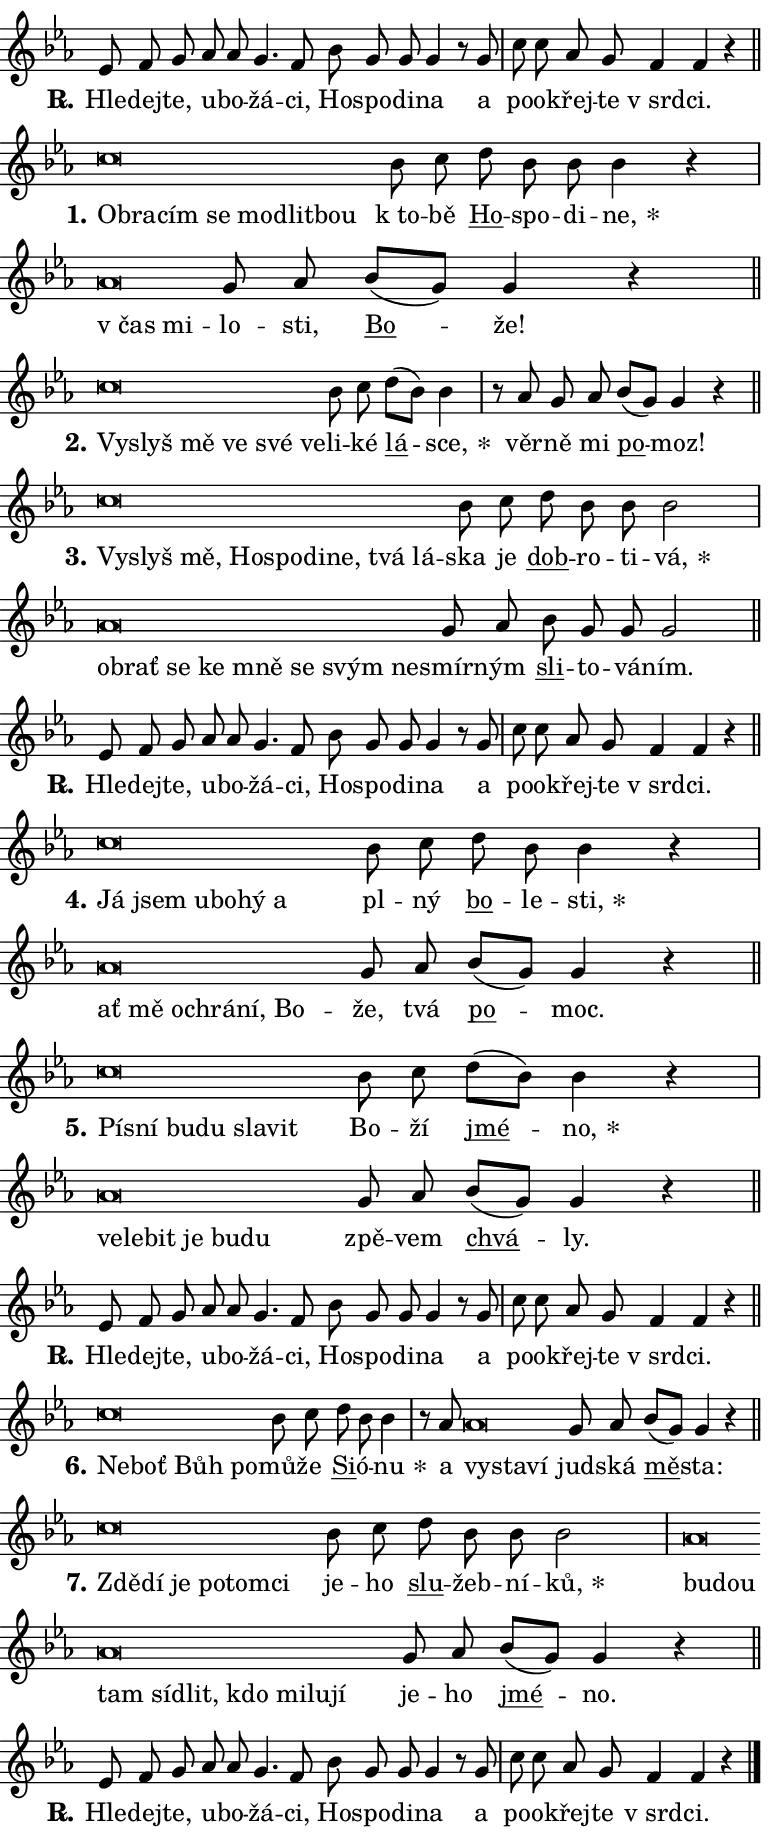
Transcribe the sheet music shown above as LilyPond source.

\version "2.24.0"
\header { tagline = "" }
\paper {
  indent = 0\cm
  top-margin = 0\cm
  right-margin = 0.13\cm % to fit lyric hyphens
  bottom-margin = 0\cm
  left-margin = 0\cm
  paper-width = 13\cm
  page-breaking = #ly:one-page-breaking
  system-system-spacing.basic-distance = #11
  score-system-spacing.basic-distance = #11
  ragged-last = ##f
}


%% Author: Thomas Morley
%% https://lists.gnu.org/archive/html/lilypond-user/2020-05/msg00002.html
#(define (line-position grob)
"Returns position of @var[grob} in current system:
   @code{'start}, if at first time-step
   @code{'end}, if at last time-step
   @code{'middle} otherwise
"
  (let* ((col (ly:item-get-column grob))
         (ln (ly:grob-object col 'left-neighbor))
         (rn (ly:grob-object col 'right-neighbor))
         (col-to-check-left (if (ly:grob? ln) ln col))
         (col-to-check-right (if (ly:grob? rn) rn col))
         (break-dir-left
           (and
             (ly:grob-property col-to-check-left 'non-musical #f)
             (ly:item-break-dir col-to-check-left)))
         (break-dir-right
           (and
             (ly:grob-property col-to-check-right 'non-musical #f)
             (ly:item-break-dir col-to-check-right))))
        (cond ((eqv? 1 break-dir-left) 'start)
              ((eqv? -1 break-dir-right) 'end)
              (else 'middle))))

#(define (tranparent-at-line-position vctor)
  (lambda (grob)
  "Relying on @code{line-position} select the relevant enry from @var{vctor}.
Used to determine transparency,"
    (case (line-position grob)
      ((end) (not (vector-ref vctor 0)))
      ((middle) (not (vector-ref vctor 1)))
      ((start) (not (vector-ref vctor 2))))))

noteHeadBreakVisibility =
#(define-music-function (break-visibility)(vector?)
"Makes @code{NoteHead}s transparent relying on @var{break-visibility}"
#{
  \override NoteHead.transparent =
    #(tranparent-at-line-position break-visibility)
#})

#(define delete-ledgers-for-transparent-note-heads
  (lambda (grob)
    "Reads whether a @code{NoteHead} is transparent.
If so this @code{NoteHead} is removed from @code{'note-heads} from
@var{grob}, which is supposed to be @code{LedgerLineSpanner}.
As a result ledgers are not printed for this @code{NoteHead}"
    (let* ((nhds-array (ly:grob-object grob 'note-heads))
           (nhds-list
             (if (ly:grob-array? nhds-array)
                 (ly:grob-array->list nhds-array)
                 '()))
           ;; Relies on the transparent-property being done before
           ;; Staff.LedgerLineSpanner.after-line-breaking is executed.
           ;; This is fragile ...
           (to-keep
             (remove
               (lambda (nhd)
                 (ly:grob-property nhd 'transparent #f))
               nhds-list)))
      ;; TODO find a better method to iterate over grob-arrays, similiar
      ;; to filter/remove etc for lists
      ;; For now rebuilt from scratch
      (set! (ly:grob-object grob 'note-heads)  '())
      (for-each
        (lambda (nhd)
          (ly:pointer-group-interface::add-grob grob 'note-heads nhd))
        to-keep))))

squashNotes = {
  \override NoteHead.X-extent = #'(-0.2 . 0.2)
  \override NoteHead.Y-extent = #'(-0.75 . 0)
  \override NoteHead.stencil =
    #(lambda (grob)
       (let ((pos (ly:grob-property grob 'staff-position)))
         (begin
           (if (< pos -7) (display "ERROR: Lower brevis then expected\n") (display ""))
           (if (<= pos -6) ly:text-interface::print ly:note-head::print))))
}
unSquashNotes = {
  \revert NoteHead.X-extent
  \revert NoteHead.Y-extent
  \revert NoteHead.stencil
}

hideNotes = \noteHeadBreakVisibility #begin-of-line-visible
unHideNotes = \noteHeadBreakVisibility #all-visible

% work-around for resetting accidentals
% https://lilypond.org/doc/v2.23/Documentation/notation/displaying-rhythms#unmetered-music
cadenzaMeasure = {
  \cadenzaOff
  \partial 1024 s1024
  \cadenzaOn
}

#(define-markup-command (accent layout props text) (markup?)
  "Underline accented syllable"
  (interpret-markup layout props
    #{\markup \override #'(offset . 4.3) \underline { #text }#}))

responsum = \markup \concat {
  "R" \hspace #-1.05 \path #0.1 #'((moveto 0 0.07) (lineto 0.9 0.8)) \hspace #0.05 "."
}

spaceSize = #0.6828661417322834 % exact space size for TeX Gyre Schola

\layout {
  \context {
    \Staff
    \remove "Time_signature_engraver"
    \override LedgerLineSpanner.after-line-breaking = #delete-ledgers-for-transparent-note-heads
  }
  \context {
    \Lyrics {
      \override LyricSpace.minimum-distance = \spaceSize
      \override LyricText.font-name = #"TeX Gyre Schola"
      \override LyricText.font-size = 1
      \override StanzaNumber.font-name = #"TeX Gyre Schola Bold"
      \override StanzaNumber.font-size = 1
    }
  }
  \context {
    \Score 
    \override NoteHead.text =
      #(lambda (grob) 
        (let ((pos (ly:grob-property grob 'staff-position)))
          #{\markup {
            \combine
              \halign #-0.55 \raise #(if (= pos -6) 0 0.5) \override #'(thickness . 2) \draw-line #'(3.2 . 0)
              \musicglyph "noteheads.sM1"
          }#}))
  }
}

% magnetic-lyrics.ily
%
%   written by
%     Jean Abou Samra <jean@abou-samra.fr>
%     Werner Lemberg <wl@gnu.org>
%
%   adapted by
%     Jiri Hon <jiri.hon@gmail.com>
%
% Version 2022-Apr-15

% https://www.mail-archive.com/lilypond-user@gnu.org/msg149350.html

#(define (Left_hyphen_pointer_engraver context)
   "Collect syllable-hyphen-syllable occurrences in lyrics and store
them in properties.  This engraver only looks to the left.  For
example, if the lyrics input is @code{foo -- bar}, it does the
following.

@itemize @bullet
@item
Set the @code{text} property of the @code{LyricHyphen} grob between
@q{foo} and @q{bar} to @code{foo}.

@item
Set the @code{left-hyphen} property of the @code{LyricText} grob with
text @q{foo} to the @code{LyricHyphen} grob between @q{foo} and
@q{bar}.
@end itemize

Use this auxiliary engraver in combination with the
@code{lyric-@/text::@/apply-@/magnetic-@/offset!} hook."
   (let ((hyphen #f)
         (text #f))
     (make-engraver
      (acknowledgers
       ((lyric-syllable-interface engraver grob source-engraver)
        (set! text grob)))
      (end-acknowledgers
       ((lyric-hyphen-interface engraver grob source-engraver)
        ;(when (not (grob::has-interface grob 'lyric-space-interface))
          (set! hyphen grob)));)
      ((stop-translation-timestep engraver)
       (when (and text hyphen)
         (ly:grob-set-object! text 'left-hyphen hyphen))
       (set! text #f)
       (set! hyphen #f)))))

#(define (lyric-text::apply-magnetic-offset! grob)
   "If the space between two syllables is less than the value in
property @code{LyricText@/.details@/.squash-threshold}, move the right
syllable to the left so that it gets concatenated with the left
syllable.

Use this function as a hook for
@code{LyricText@/.after-@/line-@/breaking} if the
@code{Left_@/hyphen_@/pointer_@/engraver} is active."
   (let ((hyphen (ly:grob-object grob 'left-hyphen #f)))
     (when hyphen
       (let ((left-text (ly:spanner-bound hyphen LEFT)))
         (when (grob::has-interface left-text 'lyric-syllable-interface)
           (let* ((common (ly:grob-common-refpoint grob left-text X))
                  (this-x-ext (ly:grob-extent grob common X))
                  (left-x-ext
                   (begin
                     ;; Trigger magnetism for left-text.
                     (ly:grob-property left-text 'after-line-breaking)
                     (ly:grob-extent left-text common X)))
                  ;; `delta` is the gap width between two syllables.
                  (delta (- (interval-start this-x-ext)
                            (interval-end left-x-ext)))
                  (details (ly:grob-property grob 'details))
                  (threshold (assoc-get 'squash-threshold details 0.2)))
             (when (< delta threshold)
               (let* (;; We have to manipulate the input text so that
                      ;; ligatures crossing syllable boundaries are not
                      ;; disabled.  For languages based on the Latin
                      ;; script this is essentially a beautification.
                      ;; However, for non-Western scripts it can be a
                      ;; necessity.
                      (lt (ly:grob-property left-text 'text))
                      (rt (ly:grob-property grob 'text))
                      (is-space (grob::has-interface hyphen 'lyric-space-interface))
                      (space (if is-space " " ""))
                      (extra-delta (if is-space spaceSize 0))
                      ;; Append new syllable.
                      (ltrt-space (if (and (string? lt) (string? rt))
                                (string-append lt space rt)
                                (make-concat-markup (list lt space rt))))
                      ;; Right-align `ltrt` to the right side.
                      (ltrt-space-markup (grob-interpret-markup
                               grob
                               (make-translate-markup
                                (cons (interval-length this-x-ext) 0)
                                (make-right-align-markup ltrt-space)))))
                 (begin
                   ;; Don't print `left-text`.
                   (ly:grob-set-property! left-text 'stencil #f)
                   ;; Set text and stencil (which holds all collected
                   ;; syllables so far) and shift it to the left.
                   (ly:grob-set-property! grob 'text ltrt-space)
                   (ly:grob-set-property! grob 'stencil ltrt-space-markup)
                   (ly:grob-translate-axis! grob (- (- delta extra-delta)) X))))))))))


#(define (lyric-hyphen::displace-bounds-first grob)
   ;; Make very sure this callback isn't triggered too early.
   (let ((left (ly:spanner-bound grob LEFT))
         (right (ly:spanner-bound grob RIGHT)))
     (ly:grob-property left 'after-line-breaking)
     (ly:grob-property right 'after-line-breaking)
     (ly:lyric-hyphen::print grob)))

squashThreshold = #0.4

\layout {
  \context {
    \Lyrics
    \consists #Left_hyphen_pointer_engraver
    \override LyricText.after-line-breaking =
      #lyric-text::apply-magnetic-offset!
    \override LyricHyphen.stencil = #lyric-hyphen::displace-bounds-first
    \override LyricText.details.squash-threshold = \squashThreshold
    \override LyricHyphen.minimum-distance = 0
    \override LyricHyphen.minimum-length = \squashThreshold
  }
}

squashText = \override LyricText.details.squash-threshold = 9999
unSquashText = \override LyricText.details.squash-threshold = \squashThreshold

leftText = \override LyricText.self-alignment-X = #LEFT
unLeftText = \revert LyricText.self-alignment-X

starOffset = #(lambda (grob) 
                (let ((x_offset (ly:self-alignment-interface::aligned-on-x-parent grob)))
                  (if (= x_offset 0) 0 (+ x_offset 1.2))))

star = #(define-music-function (syllable)(string?)
"Append star separator at the end of a syllable"
#{
  \once \override LyricText.X-offset = #starOffset
  \lyricmode { \markup {
    #syllable
    \override #'((font-name . "TeX Gyre Schola Bold")) \hspace #0.2 \lower #0.65 \larger "*"
  } }
#})

starAccent = #(define-music-function (syllable)(string?)
"Append star separator at the end of a syllable and make accent"
#{
  \once \override LyricText.X-offset = #starOffset
  \lyricmode { \markup {
    \accent #syllable
    \override #'((font-name . "TeX Gyre Schola Bold")) \hspace #0.2 \lower #0.65 \larger "*"
  } }
#})

breath = #(define-music-function (syllable)(string?)
"Append breathing indicator at the end of a syllable"
#{
  \lyricmode { \markup { #syllable "+" } }
#})

optionalBreath = #(define-music-function (syllable)(string?)
"Append optional breathing indicator at the end of a syllable"
#{
  \lyricmode { \markup { #syllable "(+)" } }
#})


\score {
    <<
        \new Voice = "melody" { \cadenzaOn \key es \major \relative { es'8 f g as as g4. f8 \bar "" bes g g g4 r8 g \cadenzaMeasure \bar "|" c c as g f4 f r \cadenzaMeasure \bar "||" \break } }
        \new Lyrics \lyricsto "melody" { \lyricmode { \set stanza = \responsum
Hle -- dej -- te, u -- bo -- žá -- ci, Ho -- spo -- di -- na a po -- o -- křej -- te "v srd" -- ci. } }
    >>
    \layout {}
}

\score {
    <<
        \new Voice = "melody" { \cadenzaOn \key es \major \relative { \squashNotes c''\breve*1/16 \hideNotes \breve*1/16 \bar "" \breve*1/16 \bar "" \breve*1/16 \bar "" \breve*1/16 \bar "" \breve*1/16 \breve*1/16 \bar "" \unHideNotes \unSquashNotes bes8 c \bar "" d bes bes bes4 r \cadenzaMeasure \bar "|" \squashNotes as\breve*1/16 \hideNotes \breve*1/16 \bar "" \unHideNotes \unSquashNotes g8 as \bar "" bes[( g)] g4 r \cadenzaMeasure \bar "||" \break } }
        \new Lyrics \lyricsto "melody" { \lyricmode { \set stanza = "1."
\leftText Ob -- \squashText ra -- cím se mo -- dlit -- bou \unLeftText \unSquashText "k to" -- bě \markup \accent Ho -- spo -- di -- \star ne, \leftText "v čas" \squashText mi -- \unLeftText \unSquashText lo -- sti, \markup \accent Bo -- že! } }
    >>
    \layout {}
}

\score {
    <<
        \new Voice = "melody" { \cadenzaOn \key es \major \relative { \squashNotes c''\breve*1/16 \hideNotes \breve*1/16 \bar "" \breve*1/16 \bar "" \breve*1/16 \bar "" \breve*1/16 \breve*1/16 \bar "" \unHideNotes \unSquashNotes bes8 c \bar "" d[( bes)] bes4 \cadenzaMeasure \bar "|" r8 as g8 as \bar "" bes[( g)] g4 r \cadenzaMeasure \bar "||" \break } }
        \new Lyrics \lyricsto "melody" { \lyricmode { \set stanza = "2."
\leftText Vy -- \squashText slyš mě ve své ve -- \unLeftText \unSquashText li -- ké \markup \accent lá -- \star sce, věr -- ně mi \markup \accent po -- moz! } }
    >>
    \layout {}
}

\score {
    <<
        \new Voice = "melody" { \cadenzaOn \key es \major \relative { \squashNotes c''\breve*1/16 \hideNotes \breve*1/16 \bar "" \breve*1/16 \bar "" \breve*1/16 \bar "" \breve*1/16 \bar "" \breve*1/16 \bar "" \breve*1/16 \bar "" \breve*1/16 \breve*1/16 \bar "" \unHideNotes \unSquashNotes bes8 c \bar "" d bes bes bes2 \cadenzaMeasure \bar "|" \squashNotes as\breve*1/16 \hideNotes \breve*1/16 \bar "" \breve*1/16 \bar "" \breve*1/16 \bar "" \breve*1/16 \bar "" \breve*1/16 \bar "" \breve*1/16 \breve*1/16 \bar "" \unHideNotes \unSquashNotes g8 as \bar "" bes g g g2 \cadenzaMeasure \bar "||" \break } }
        \new Lyrics \lyricsto "melody" { \lyricmode { \set stanza = "3."
\leftText Vy -- \squashText slyš mě, Ho -- spo -- di -- ne, tvá lá -- \unLeftText \unSquashText ska je \markup \accent dob -- ro -- ti -- \star vá, \leftText ob -- \squashText rať se ke mně se svým ne -- \unLeftText \unSquashText smír -- ným \markup \accent sli -- to -- vá -- ním. } }
    >>
    \layout {}
}

\score {
    <<
        \new Voice = "melody" { \cadenzaOn \key es \major \relative { es'8 f g as as g4. f8 \bar "" bes g g g4 r8 g \cadenzaMeasure \bar "|" c c as g f4 f r \cadenzaMeasure \bar "||" \break } }
        \new Lyrics \lyricsto "melody" { \lyricmode { \set stanza = \responsum
Hle -- dej -- te, u -- bo -- žá -- ci, Ho -- spo -- di -- na a po -- o -- křej -- te "v srd" -- ci. } }
    >>
    \layout {}
}

\score {
    <<
        \new Voice = "melody" { \cadenzaOn \key es \major \relative { \squashNotes c''\breve*1/16 \hideNotes \breve*1/16 \bar "" \breve*1/16 \bar "" \breve*1/16 \bar "" \breve*1/16 \breve*1/16 \bar "" \unHideNotes \unSquashNotes bes8 c \bar "" d bes bes4 r \cadenzaMeasure \bar "|" \squashNotes as\breve*1/16 \hideNotes \breve*1/16 \bar "" \breve*1/16 \bar "" \breve*1/16 \bar "" \breve*1/16 \breve*1/16 \bar "" \unHideNotes \unSquashNotes g8 as \bar "" bes[( g)] g4 r \cadenzaMeasure \bar "||" \break } }
        \new Lyrics \lyricsto "melody" { \lyricmode { \set stanza = "4."
\leftText Já \squashText jsem u -- bo -- hý a \unLeftText \unSquashText pl -- ný \markup \accent bo -- le -- \star sti, \leftText ať \squashText mě o -- chrá -- ní, Bo -- \unLeftText \unSquashText že, tvá \markup \accent po -- moc. } }
    >>
    \layout {}
}

\score {
    <<
        \new Voice = "melody" { \cadenzaOn \key es \major \relative { \squashNotes c''\breve*1/16 \hideNotes \breve*1/16 \bar "" \breve*1/16 \bar "" \breve*1/16 \bar "" \breve*1/16 \breve*1/16 \bar "" \unHideNotes \unSquashNotes bes8 c \bar "" d[( bes)] bes4 r \cadenzaMeasure \bar "|" \squashNotes as\breve*1/16 \hideNotes \breve*1/16 \bar "" \breve*1/16 \bar "" \breve*1/16 \bar "" \breve*1/16 \breve*1/16 \bar "" \unHideNotes \unSquashNotes g8 as \bar "" bes[( g)] g4 r \cadenzaMeasure \bar "||" \break } }
        \new Lyrics \lyricsto "melody" { \lyricmode { \set stanza = "5."
\leftText Pí -- \squashText sní bu -- du sla -- vit \unLeftText \unSquashText Bo -- ží \markup \accent jmé -- \star no, \leftText ve -- \squashText le -- bit je bu -- du \unLeftText \unSquashText zpě -- vem \markup \accent chvá -- ly. } }
    >>
    \layout {}
}

\score {
    <<
        \new Voice = "melody" { \cadenzaOn \key es \major \relative { es'8 f g as as g4. f8 \bar "" bes g g g4 r8 g \cadenzaMeasure \bar "|" c c as g f4 f r \cadenzaMeasure \bar "||" \break } }
        \new Lyrics \lyricsto "melody" { \lyricmode { \set stanza = \responsum
Hle -- dej -- te, u -- bo -- žá -- ci, Ho -- spo -- di -- na a po -- o -- křej -- te "v srd" -- ci. } }
    >>
    \layout {}
}

\score {
    <<
        \new Voice = "melody" { \cadenzaOn \key es \major \relative { \squashNotes c''\breve*1/16 \hideNotes \breve*1/16 \bar "" \breve*1/16 \breve*1/16 \bar "" \unHideNotes \unSquashNotes bes8 c \bar "" d bes bes4 \cadenzaMeasure \bar "|" r8 as8 \squashNotes as\breve*1/16 \hideNotes \breve*1/16 \breve*1/16 \bar "" \unHideNotes \unSquashNotes g8 as \bar "" bes[( g)] g4 r \cadenzaMeasure \bar "||" \break } }
        \new Lyrics \lyricsto "melody" { \lyricmode { \set stanza = "6."
\leftText Ne -- \squashText boť Bůh po -- \unLeftText \unSquashText mů -- že \markup \accent Si -- ó -- \star nu a \leftText vy -- \squashText sta -- ví \unLeftText \unSquashText jud -- ská \markup \accent mě -- sta: } }
    >>
    \layout {}
}

\score {
    <<
        \new Voice = "melody" { \cadenzaOn \key es \major \relative { \squashNotes c''\breve*1/16 \hideNotes \breve*1/16 \bar "" \breve*1/16 \bar "" \breve*1/16 \bar "" \breve*1/16 \breve*1/16 \bar "" \unHideNotes \unSquashNotes bes8 c \bar "" d bes bes bes2 \cadenzaMeasure \bar "|" \squashNotes as\breve*1/16 \hideNotes \breve*1/16 \bar "" \breve*1/16 \bar "" \breve*1/16 \bar "" \breve*1/16 \bar "" \breve*1/16 \bar "" \breve*1/16 \bar "" \breve*1/16 \breve*1/16 \bar "" \unHideNotes \unSquashNotes g8 as \bar "" bes[( g)] g4 r \cadenzaMeasure \bar "||" \break } }
        \new Lyrics \lyricsto "melody" { \lyricmode { \set stanza = "7."
\leftText Zdě -- \squashText dí je po -- tom -- ci \unLeftText \unSquashText je -- ho \markup \accent slu -- žeb -- ní -- \star ků, \leftText bu -- \squashText dou tam sí -- dlit, kdo mi -- lu -- jí \unLeftText \unSquashText je -- ho \markup \accent jmé -- no. } }
    >>
    \layout {}
}

\score {
    <<
        \new Voice = "melody" { \cadenzaOn \key es \major \relative { es'8 f g as as g4. f8 \bar "" bes g g g4 r8 g \cadenzaMeasure \bar "|" c c as g f4 f r \cadenzaMeasure \bar "||" \break } \bar "|." }
        \new Lyrics \lyricsto "melody" { \lyricmode { \set stanza = \responsum
Hle -- dej -- te, u -- bo -- žá -- ci, Ho -- spo -- di -- na a po -- o -- křej -- te "v srd" -- ci. } }
    >>
    \layout {}
}
